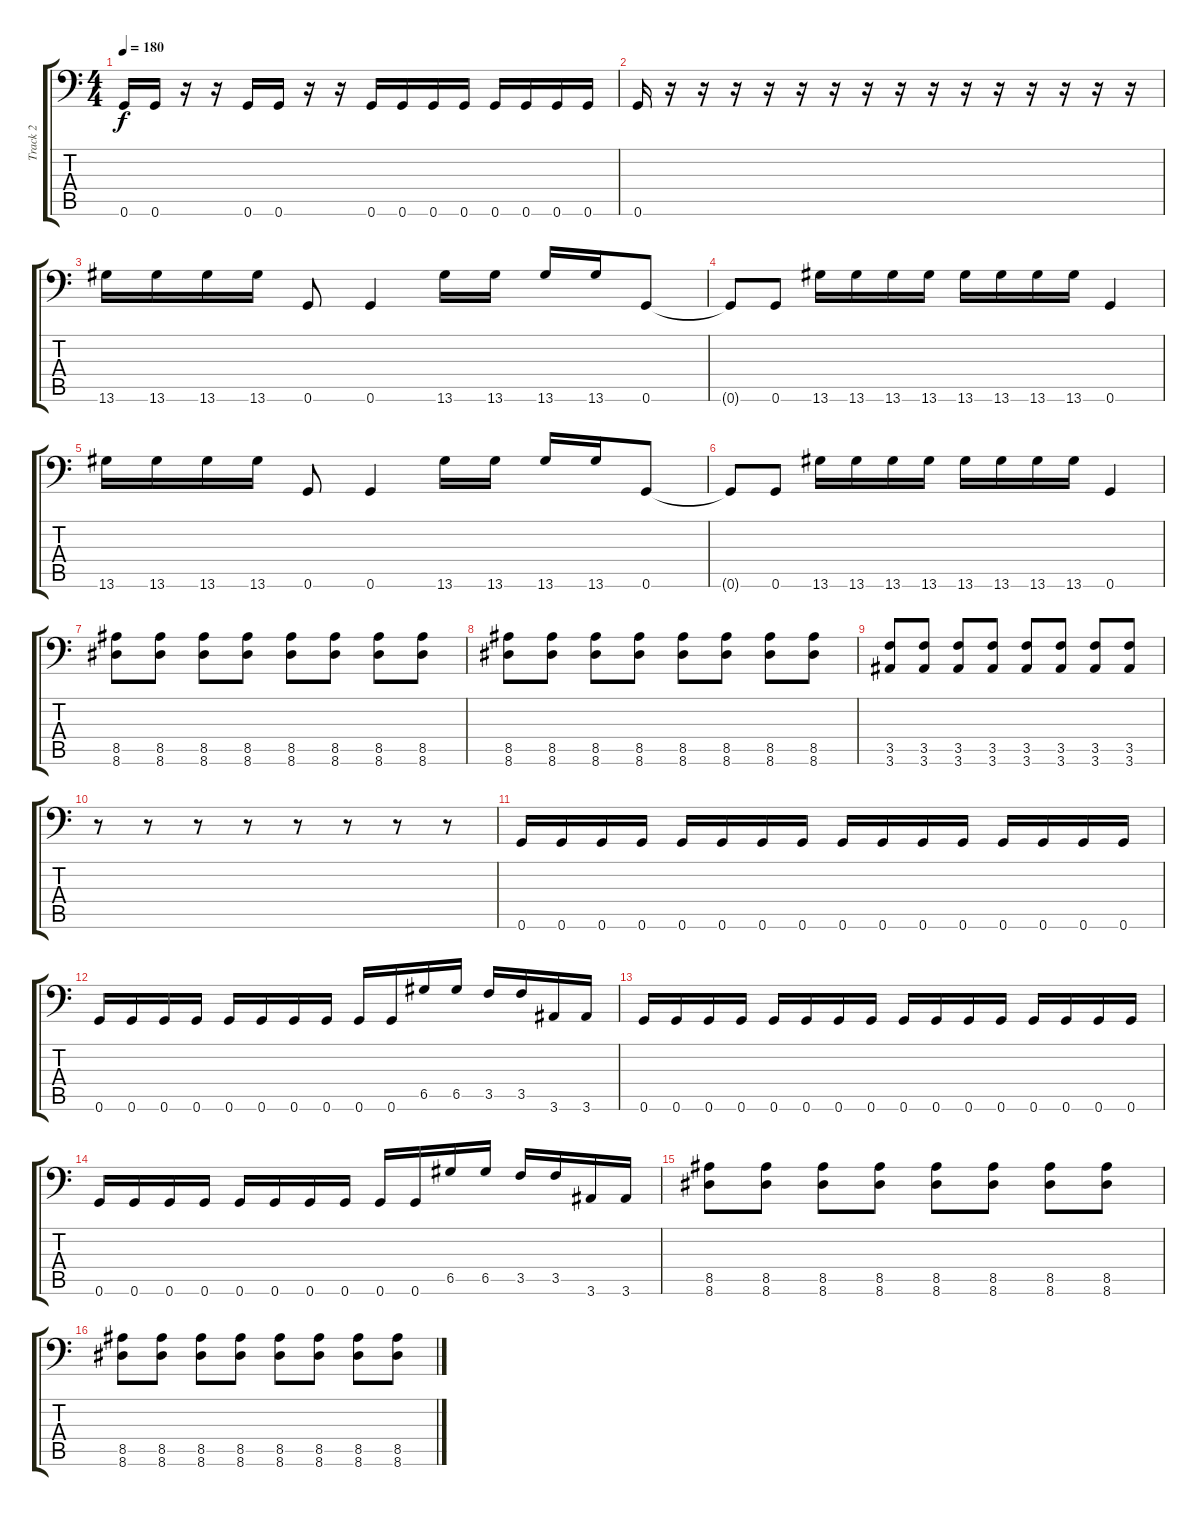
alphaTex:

\track ("Track 2" "Track 2") {instrument overdrivenguitar}
\staff {score tabs}
\tuning (A3 E3 C3 G2 D2 G1) {hide}
\ts (4 4)
\tempo 180
\clef f4
\ks c
0.6.16{dy f} 0.6.16 r.16 r.16 0.6.16 0.6.16 r.16 r.16 0.6.16 0.6.16 0.6.16 0.6.16 0.6.16 0.6.16 0.6.16 0.6.16 |
0.6.16 r.16 r.16 r.16 r.16 r.16 r.16 r.16 r.16 r.16 r.16 r.16 r.16 r.16 r.16 r.16 |
13.6.16 13.6.16 13.6.16 13.6.16 0.6.8 0.6.4 13.6.16 13.6.16 13.6.16 13.6.16 0.6.8 |
0.6{t}.8 0.6.8 13.6.16 13.6.16 13.6.16 13.6.16 13.6.16 13.6.16 13.6.16 13.6.16 0.6.4 |
13.6.16 13.6.16 13.6.16 13.6.16 0.6.8 0.6.4 13.6.16 13.6.16 13.6.16 13.6.16 0.6.8 |
0.6{t}.8 0.6.8 13.6.16 13.6.16 13.6.16 13.6.16 13.6.16 13.6.16 13.6.16 13.6.16 0.6.4 |
(8.5 8.6).8 (8.5 8.6).8 (8.5 8.6).8 (8.5 8.6).8 (8.5 8.6).8 (8.5 8.6).8 (8.5 8.6).8 (8.5 8.6).8 |
(8.5 8.6).8 (8.5 8.6).8 (8.5 8.6).8 (8.5 8.6).8 (8.5 8.6).8 (8.5 8.6).8 (8.5 8.6).8 (8.5 8.6).8 |
(3.5 3.6).8 (3.5 3.6).8 (3.5 3.6).8 (3.5 3.6).8 (3.5 3.6).8 (3.5 3.6).8 (3.5 3.6).8 (3.5 3.6).8 |
r.8 r.8 r.8 r.8 r.8 r.8 r.8 r.8 |
0.6.16 0.6.16 0.6.16 0.6.16 0.6.16 0.6.16 0.6.16 0.6.16 0.6.16 0.6.16 0.6.16 0.6.16 0.6.16 0.6.16 0.6.16 0.6.16 |
0.6.16 0.6.16 0.6.16 0.6.16 0.6.16 0.6.16 0.6.16 0.6.16 0.6.16 0.6.16 6.5.16 6.5.16 3.5.16 3.5.16 3.6.16 3.6.16 |
0.6.16 0.6.16 0.6.16 0.6.16 0.6.16 0.6.16 0.6.16 0.6.16 0.6.16 0.6.16 0.6.16 0.6.16 0.6.16 0.6.16 0.6.16 0.6.16 |
0.6.16 0.6.16 0.6.16 0.6.16 0.6.16 0.6.16 0.6.16 0.6.16 0.6.16 0.6.16 6.5.16 6.5.16 3.5.16 3.5.16 3.6.16 3.6.16 |
(8.5 8.6).8 (8.5 8.6).8 (8.5 8.6).8 (8.5 8.6).8 (8.5 8.6).8 (8.5 8.6).8 (8.5 8.6).8 (8.5 8.6).8 |
(8.5 8.6).8 (8.5 8.6).8 (8.5 8.6).8 (8.5 8.6).8 (8.5 8.6).8 (8.5 8.6).8 (8.5 8.6).8 (8.5 8.6).8
